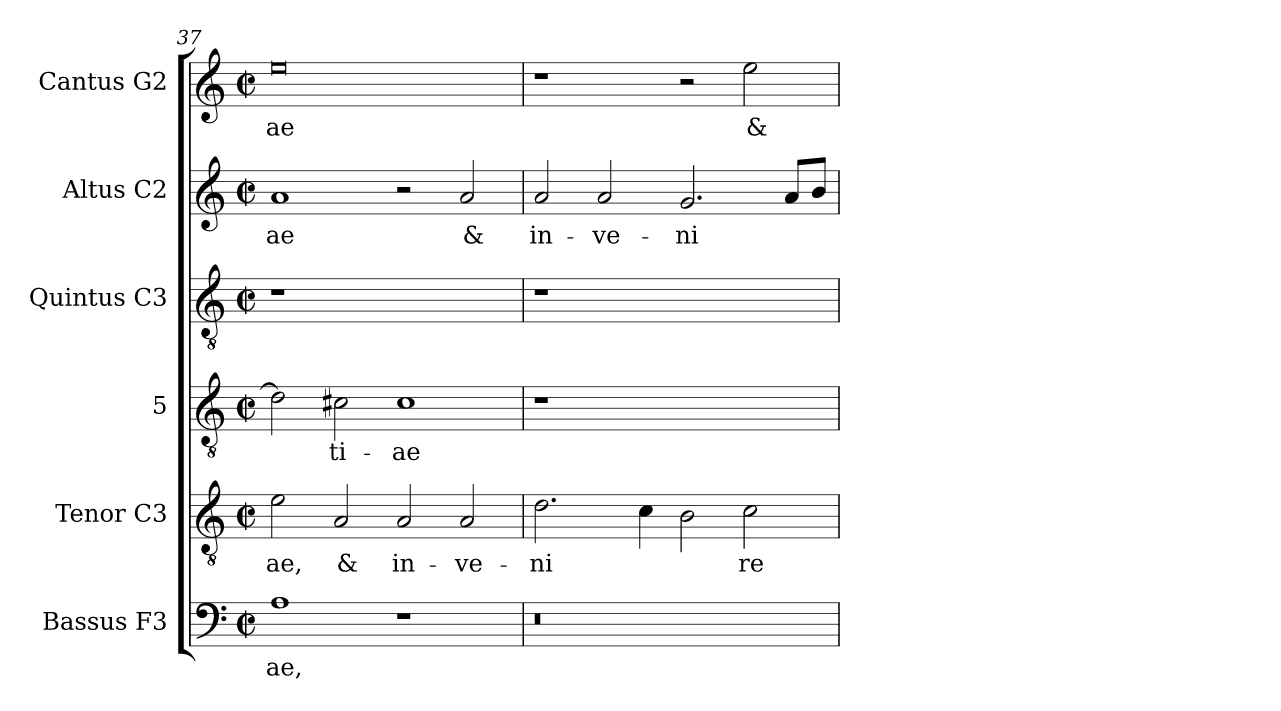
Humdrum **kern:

**kern	**text	**kern	**text	**kern	**text	**kern	**kern	**text	**kern	**text
*part6	*part6	*part5	*part5	*part4	*part4	*part3	*part2	*part2	*part1	*part1
*staff6	*staff6	*staff5	*staff5	*staff4	*staff4	*staff3	*staff2	*staff2	*staff1	*staff1
*I"Bassus  F3	*	*I"Tenor  C3	*	*I"5	*	*I"Quintus  C3	*I"Altus  C2	*	*I"Cantus  G2	*
*I'B	*	*I'T	*	*	*	*	*I'A	*	*I'C	*
*clefF4	*	*clefGv2	*	*clefGv2	*	*clefGv2	*clefG2	*	*clefG2	*
*k[]	*	*k[]	*	*k[]	*	*k[]	*k[]	*	*k[]	*
*C:	*	*C:	*	*C:	*	*C:	*C:	*	*C:	*
*M2/2	*	*M2/2	*	*M2/2	*	*M2/2	*M2/2	*	*M2/2	*
*met(c|)	*	*met(c|)	*	*met(c|)	*	*met(c|)	*met(c|)	*	*met(c|)	*
=37	=37	=37	=37	=37	=37	=37	=37	=37	=37	=37
!	!LO:LY:b:cj	!	!LO:LY:b:cj	!	!LO:LY:b:cj	!	!	!LO:LY:b:cj	!	!LO:LY:b:cj
1A	-ae,	2e\	-ae,	2d\]	--	1r	1a	-ae	0ee	-ae
!	!	!	!LO:LY:b:cj	!	!LO:LY:b:cj	!	!	!	!	!
.	.	2A/	&	2c#X\	-ti-	.	.	.	.	.
!	!	!	!LO:LY:b:cj	!	!LO:LY:b:cj	!	!	!	!	!
1r	.	2A/	in-	1c#	-ae	1ryy	2r	.	.	.
!	!	!	!LO:LY:b:cj	!	!	!	!	!LO:LY:b:cj	!	!
.	.	2A/	-ve-	.	.	.	2a/	&	.	.
=38	=38	=38	=38	=38	=38	=38	=38	=38	=38	=38
!	!	!	!LO:LY:b:cj	!	!	!	!	!LO:LY:b:cj	!	!
0r	.	2.d\	-ni-	1r	.	1r	2a/	in-	1r	.
!	!	!	!	!	!	!	!	!LO:LY:b:cj	!	!
.	.	.	.	.	.	.	2a/	-ve-	.	.
!	!	!	!LO:LY:b:cj	!	!	!	!	!	!	!
.	.	4c\	--	.	.	.	.	.	.	.
!	!	!	!LO:LY:b:cj	!	!	!	!	!LO:LY:b:cj	!	!
.	.	2B\	--	1ryy	.	1ryy	2.g/	-ni-	2r	.
!	!	!	!LO:LY:b:cj	!	!	!	!	!	!	!LO:LY:b:cj
.	.	2c\	-re	.	.	.	.	.	2ee\	&
!	!	!	!	!	!	!	!	!LO:LY:b:cj	!	!
.	.	.	.	.	.	.	8a/L	--	.	.
!	!	!	!	!	!	!	!	!LO:LY:b:cj	!	!
.	.	.	.	.	.	.	8b/J	--	.	.
=	=	=	=	=	=	=	=	=	=	=
*-	*-	*-	*-	*-	*-	*-	*-	*-	*-	*-
